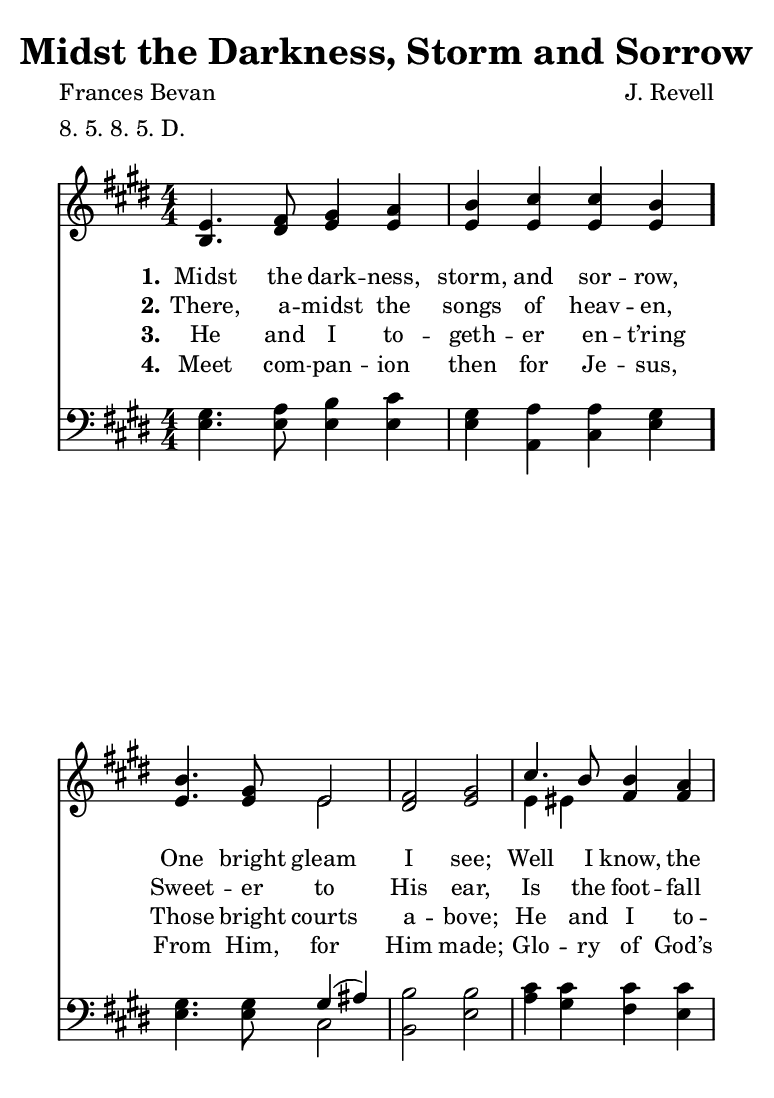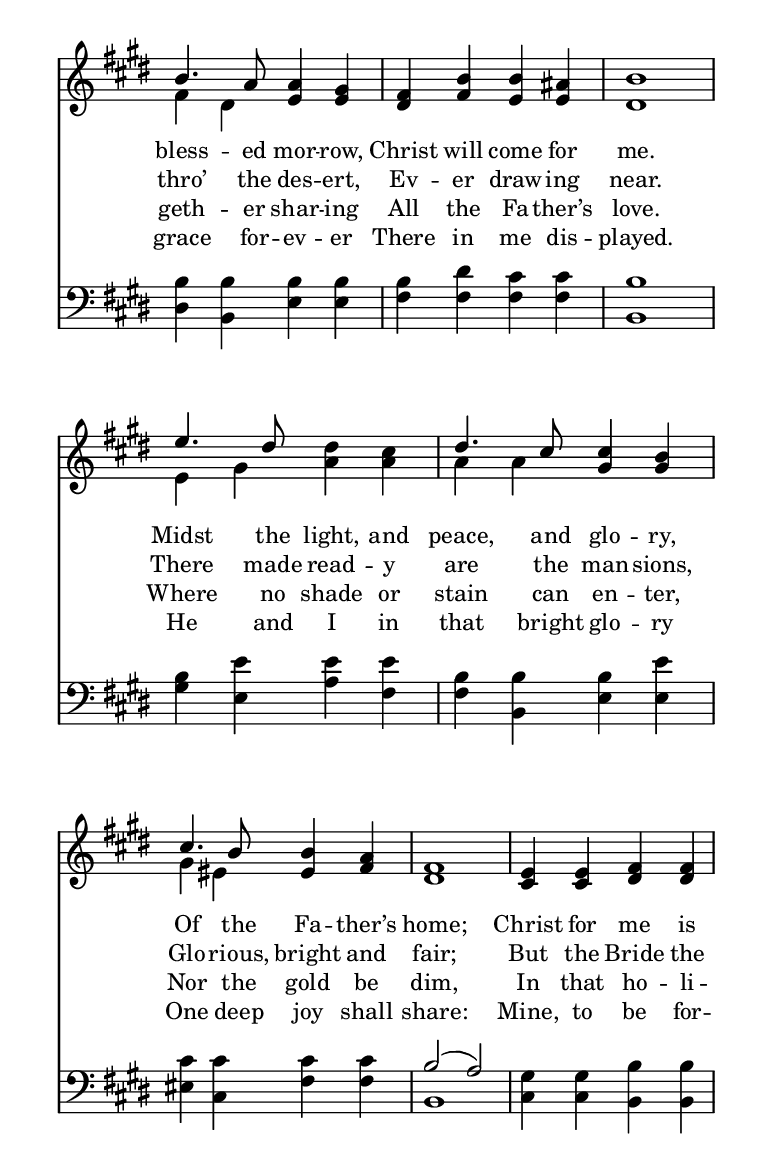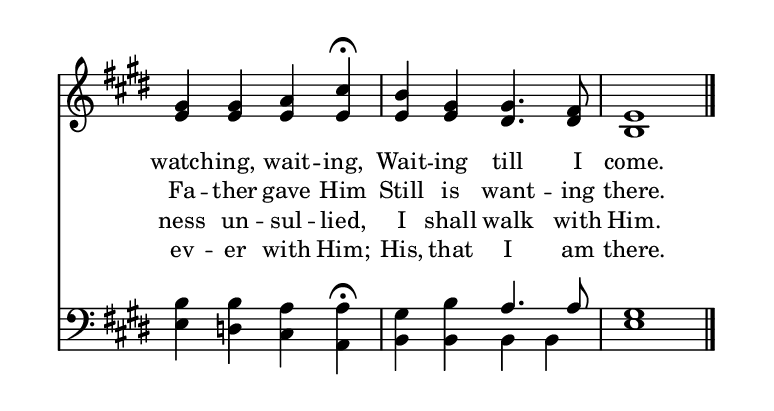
\include "common/global.ily"
\paper {
  \include "common/paper.ily"
}

\header{
  hymnnumber = "239"
  title = "Midst the Darkness, Storm and Sorrow"
  tunename = ""
  meter = "8. 5. 8. 5. D."
  poet = "Frances Bevan"
  composer = "J. Revell"
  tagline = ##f
}

ta = { \tempo 4=90 }
tb = { \tempo 4=45 }

global = {
  \include "common/overrides.ily"
  \override Staff.TimeSignature.style = #'numbered
  \time 4/4
  \override Score.MetronomeMark.transparent = ##t % hide all fermata changes too
  \ta
  \key e \major
  \autoBeamOff
}

notesSoprano = {
\global
\relative c' {

  e4. fis8 gis4 a | b cis cis b |
  b4. gis8 e2 | fis2 gis |
  cis4. b8 b4 a | b4. a8 a4 gis |
  fis4 b b ais | b1 |
  e4. dis8 dis4 cis | dis4. cis8 cis4 b |
  cis4. b8 b4 a | fis1 |
  e4 e fis fis | gis gis a \tb cis\fermata \ta |
  b4 gis gis4. fis8 | e1 |

  \bar "|."

}
}

notesAlto = {
\global
\relative e' {

  b4. dis8 e4 e | e e e e |
  e4. e8 e2 | dis e |
  e4 eis fis fis | fis dis e e |
  dis fis e e | dis1 |
  e4 gis a a | a a gis gis |
  gis4 eis eis fis | dis1 |
  cis4 cis dis dis | e e e e |
  e4 e dis4. dis8 | b1 |

}
}

notesTenor = {
\global
\relative a {

  gis4. a8 b4 cis | gis a a gis |
  gis4. gis8 gis4( ais) | b2 b |
  cis4 cis cis cis | b b b b |
  b4 dis cis cis | b1 |
  b4 e e e | b b b e |
  cis4 cis cis cis | b2( a) |
  gis4 gis b b | b b a a |
  gis4 b a4. a8 | gis1 |

}
}

notesBass = {
\global
\relative f {

  e4. e8 e4 e | e a, cis e |
  e4. e8 cis2 | b e |
  a4 gis fis e | dis b e e |
  fis4 fis fis fis | b,1 |
  gis'4 e a fis | fis b, e e |
  eis cis fis fis | b,1 |
  cis4 cis b b | e d cis a\fermata |
  b4 b b b | e1 |

}
}

wordsA = \lyricmode {
\set stanza = "1."

Midst the dark -- ness, storm, and sor -- row, \bar "." % TODO Oxford comma here is not present in title
One bright gleam I see;
Well I know, the bless -- ed mor -- row,
Christ will come for me.
Midst the light, and peace, and glo -- ry,
Of the Fa -- ther’s home;
Christ for me is watch -- ing, wait -- ing,
Wait -- ing till I come.

}

wordsB = \lyricmode {
\set stanza = "2."

There, a -- midst the songs of heav -- en,
Sweet -- er to His ear,
Is the foot -- fall thro’ the des -- ert,
Ev -- er draw -- ing near.
There made read -- y are the man -- sions,
Glo -- rious, bright and fair;
But the Bride the Fa -- ther gave Him
Still is want -- ing there.

}

wordsC = \lyricmode {
\set stanza = "3."

He and I to -- geth -- er en -- t’ring
Those bright courts a -- bove;
He and I to -- geth -- er shar -- ing
All the Fa -- ther’s love.
Where no shade or stain can en -- ter,
Nor the gold be dim,
In that ho -- li -- ness un -- sul -- lied,
I shall walk with Him.

}

wordsD = \lyricmode {
\set stanza = "4."

Meet com -- pan -- ion then for Je -- sus,
From Him, for Him made;
Glo -- ry of God’s grace for -- ev -- er
There in me dis -- played.
He and I in that bright glo -- ry
One deep joy shall share:
Mine, to be for -- ev -- er with Him;
His, that I am there.

}

\score {
  \context ChoirStaff <<
    \context Staff = upper <<
      \set ChoirStaff.systemStartDelimiter = #'SystemStartBar
      \set ChoirStaff.printPartCombineTexts = ##f
      \partcombine #'(2 . 9) \notesSoprano \notesAlto
      \context NullVoice = sopranos { \voiceOne << \notesSoprano >> }
      \context NullVoice = altos { \voiceTwo << \notesAlto >> }
      \context Lyrics = one   \lyricsto sopranos \wordsA
      \context Lyrics = two   \lyricsto sopranos \wordsB
      \context Lyrics = three \lyricsto sopranos \wordsC
      \context Lyrics = four  \lyricsto sopranos \wordsD
    >>
    \context Staff = men <<
      \clef bass
      \set ChoirStaff.printPartCombineTexts = ##f
      \partcombine #'(2 . 9) \notesTenor \notesBass
      \context NullVoice = tenors { \voiceOne << \notesTenor >> }
      \context NullVoice = basses { \voiceTwo << \notesBass >> }
    >>
  >>
  \layout {
    \include "common/layout.ily"
  }
  \midi{
    \include "common/midi.ily"
  }
}

\version "2.19.49"  % necessary for upgrading to future LilyPond versions.

% vi:set et ts=2 sw=2 ai nocindent syntax=lilypond:
